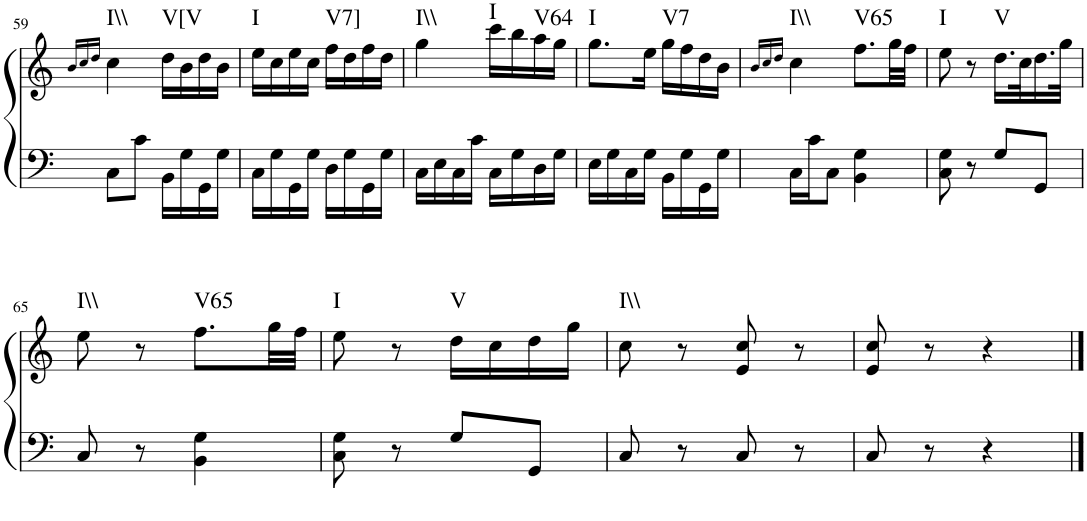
**kern	**kern	**harte
*part1	*part1	*part1
*staff2	*staff1	*
*I"Piano	*	*
*I'Pno.	*	*
!!LO:PB:g=z
*clefF4	*clefG2	*
*k[]	*k[]	*
*M2/4	*M2/4	*
=59	=59	=59
.	16qb/LL	.
.	16qcc/	.
.	16qdd/JJ	.
!	!	!LO:H:kt=I\\
8C\L	4cc\	N
8c\J	.	.
!	!	!LO:H:kt=V[V
16BB\LL	16dd\LL	N
16G\	16b\	.
16GG\	16dd\	.
16G\JJ	16b\JJ	.
=60	=60	=60
!	!	!LO:H:kt=I
16C\LL	16ee\LL	N
16G\	16cc\	.
16GG\	16ee\	.
16G\JJ	16cc\JJ	.
!	!	!LO:H:kt=V7]
16D\LL	16ff\LL	N
16G\	16dd\	.
16GG\	16ff\	.
16G\JJ	16dd\JJ	.
=61	=61	=61
!	!	!LO:H:kt=I\\
16C\LL	4gg\	N
16E\	.	.
16C\	.	.
16c\JJ	.	.
!	!	!LO:H:kt=I
16C\LL	16ccc\LL	N
16G\	16bb\	.
!	!	!LO:H:kt=V64
16D\	16aa\	N
16G\JJ	16gg\JJ	.
=62	=62	=62
!	!	!LO:H:kt=I
16E\LL	8.gg\L	N
16G\	.	.
16C\	.	.
16G\JJ	16ee\Jk	.
!	!	!LO:H:kt=V7
16BB\LL	16gg\LL	N
16G\	16ff\	.
16GG\	16dd\	.
16G\JJ	16b\JJ	.
=63	=63	=63
.	16qb/LL	.
.	16qcc/	.
.	16qdd/JJ	.
!	!	!LO:H:kt=I\\
16C\LL	4cc\	N
16c\J	.	.
8C\J	.	.
!	!	!LO:H:kt=V65
4BB\ 4G\	8.ff\L	N
.	32gg\LL	.
.	32ff\JJJ	.
=64	=64	=64
!	!	!LO:H:kt=I
8C\ 8G\	8ee\	N
8r	8r	.
!	!	!LO:H:kt=V
8G/L	16.dd\LL	N
.	32cc\K	.
8GG/J	16.dd\	.
.	32gg\JJk	.
!!LO:LB:g=z
=65	=65	=65
!	!	!LO:H:kt=I\\
8C/	8ee\	N
8r	8r	.
!	!	!LO:H:kt=V65
4BB\ 4G\	8.ff\L	N
.	32gg\LL	.
.	32ff\JJJ	.
=66	=66	=66
!	!	!LO:H:kt=I
8C\ 8G\	8ee\	N
8r	8r	.
!	!	!LO:H:kt=V
8G/L	16dd\LL	N
.	16cc\	.
8GG/J	16dd\	.
.	16gg\JJ	.
=67	=67	=67
!	!	!LO:H:kt=I\\
8C/	8cc\	N
8r	8r	.
8C/	8e/ 8cc/	.
8r	8r	.
=68	=68	=68
8C/	8e/ 8cc/	.
8r	8r	.
4r	4r	.
==	==	==
*-	*-	*-
